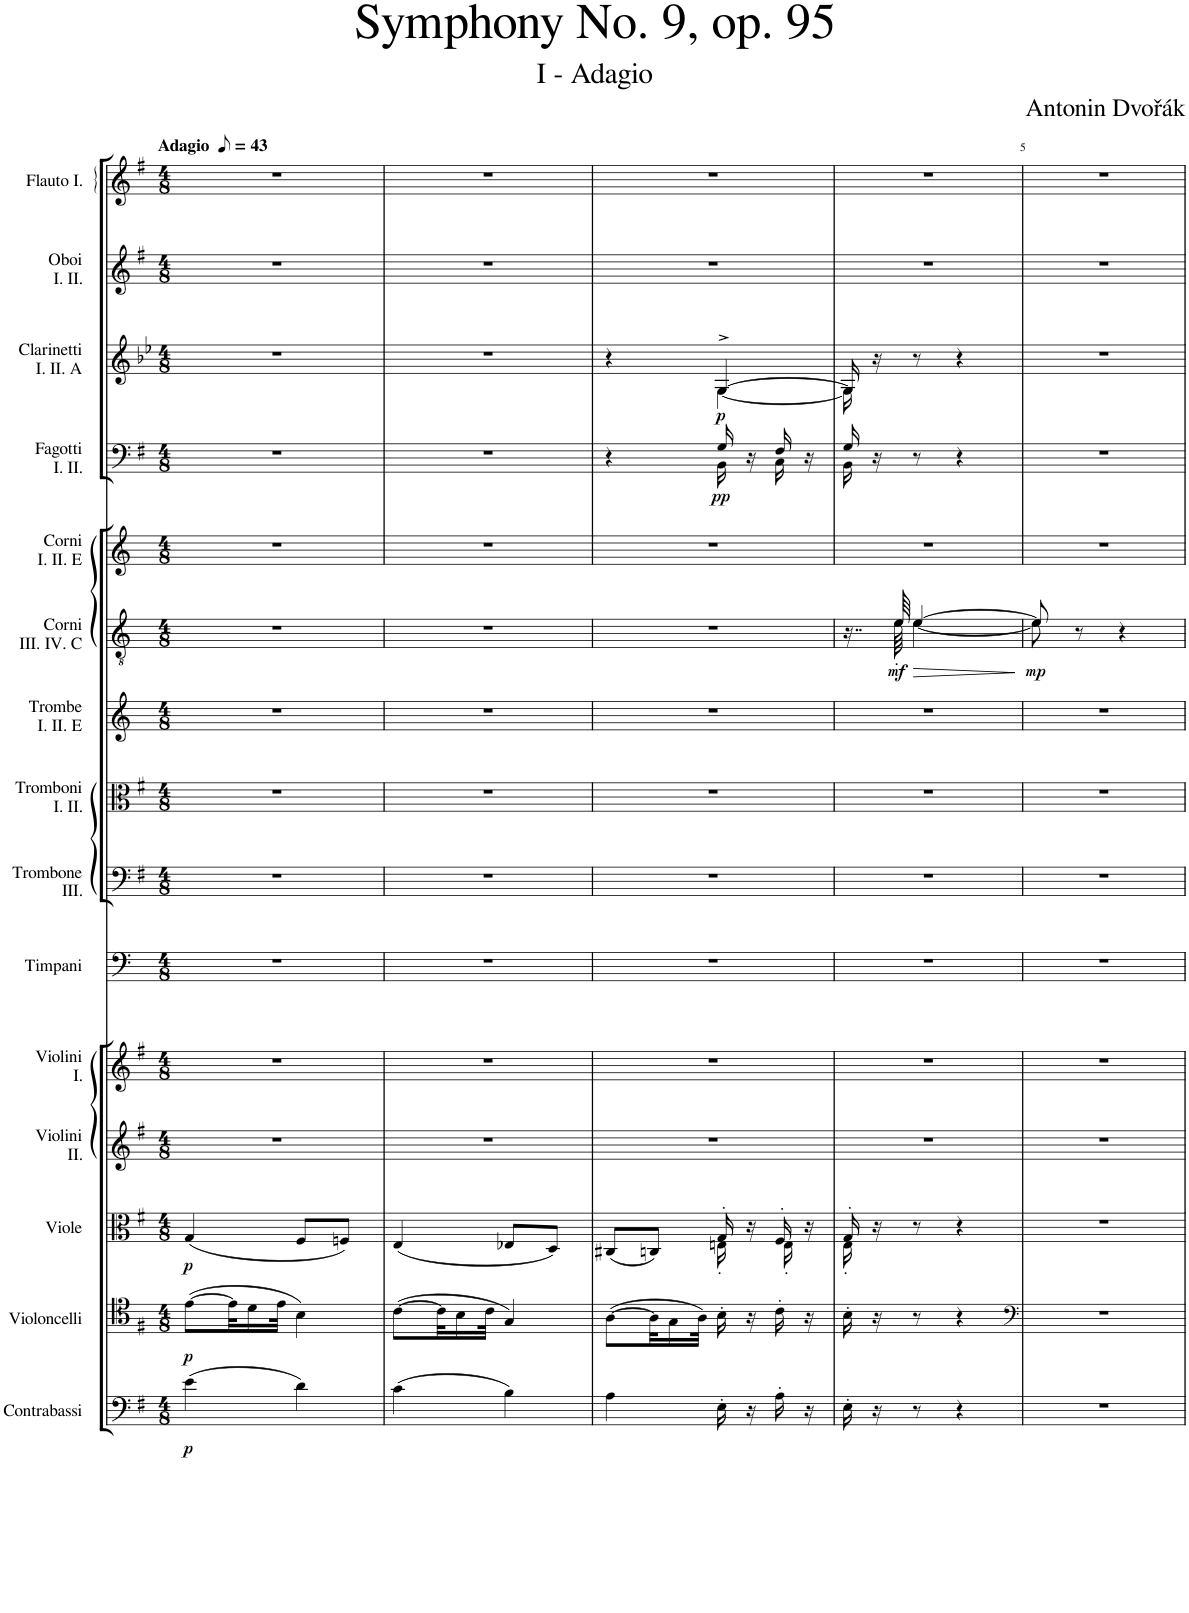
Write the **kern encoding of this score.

**kern	**dynam	**kern	**dynam	**kern	**dynam	**kern	**kern	**kern	**kern	**kern	**kern	**kern	**dynam	**kern	**kern	**dynam	**kern	**dynam	**kern	**kern
*part15	*part15	*part14	*part14	*part13	*part13	*part12	*part11	*part10	*part9	*part8	*part7	*part6	*part6	*part5	*part4	*part4	*part3	*part3	*part2	*part1
*staff15	*staff15	*staff14	*staff14	*staff13	*staff13	*staff12	*staff11	*staff10	*staff9	*staff8	*staff7	*staff6	*staff6	*staff5	*staff4	*staff4	*staff3	*staff3	*staff2	*staff1
*I"Contrabassi	*	*I"Violoncelli	*	*I"Viole	*	*I"Violini II.	*I"Violini I.	*I"Timpani	*I"Trombone III.	*I"Tromboni I. II.	*I"Trombe I. II. E	*I"Corni III. IV. C	*	*I"Corni I. II. E	*I"Fagotti I. II.	*	*I"Clarinetti I. II. A	*	*I"Oboi I. II.	*I"Flauto I.
*I'Cb.	*	*I'Vcl.	*	*I'Vle	*	*I'Viol. II.	*I'Viol. I.	*I'Timp.	*I'Trbn. III.	*I'Trbni. I. II.	*I'Trbe. I. II.	*I'Cor. III. IV.	*	*I'Cor. I. II.	*I'Fag. I. II.	*	*I'Cl. I. II.	*	*I'Ob. I. II.	*
*clefF4	*	*clefC4	*	*clefC3	*	*clefG2	*clefG2	*clefF4	*clefF4	*clefC3	*clefG2	*clefGv2	*	*clefG2	*clefF4	*	*clefG2	*	*clefG2	*clefG2
*Trd7c12	*	*	*	*	*	*	*	*	*	*	*Trd-3c-4	*Trd7c12	*	*Trd5c8	*	*	*Trd2c3	*	*	*
*k[f#]	*	*k[f#]	*	*k[f#]	*	*k[f#]	*k[f#]	*k[]	*k[f#]	*k[f#]	*k[]	*k[]	*	*k[]	*k[f#]	*	*k[b-e-]	*	*k[f#]	*k[f#]
*M4/8	*	*M4/8	*	*M4/8	*	*M4/8	*M4/8	*M4/8	*M4/8	*M4/8	*M4/8	*M4/8	*	*M4/8	*M4/8	*	*M4/8	*	*M4/8	*M4/8
*MM22	*	*MM22	*	*MM22	*	*MM22	*MM22	*MM22	*MM22	*MM22	*MM22	*MM22	*	*MM22	*MM22	*	*MM22	*	*MM22	*MM22
=1	=1	=1	=1	=1	=1	=1	=1	=1	=1	=1	=1	=1	=1	=1	=1	=1	=1	=1	=1	=1
!	!	!	!	!	!	!	!	!	!	!	!	!	!	!	!	!	!	!	!	!LO:TX:a:B:t=Adagio
!	!LO:DY:b	!	!LO:DY:b	!	!LO:DY:b	!	!	!	!	!	!	!	!	!	!	!	!	!	!	!
(4e\	p	([8e\L	p	(4G/	p	2r	2r	2r	2r	2r	2r	2r	.	2r	2r	.	2r	.	2r	2r
.	.	32e\KL]	.	.	.	.	.	.	.	.	.	.	.	.	.	.	.	.	.	.
.	.	16d\	.	.	.	.	.	.	.	.	.	.	.	.	.	.	.	.	.	.
.	.	32e\JJk	.	.	.	.	.	.	.	.	.	.	.	.	.	.	.	.	.	.
4d\)	.	4B\)	.	8F#/L	.	.	.	.	.	.	.	.	.	.	.	.	.	.	.	.
.	.	.	.	8Fn/J)	.	.	.	.	.	.	.	.	.	.	.	.	.	.	.	.
=2	=2	=2	=2	=2	=2	=2	=2	=2	=2	=2	=2	=2	=2	=2	=2	=2	=2	=2	=2	=2
(4c\	.	([8c\L	.	(4E/	.	2r	2r	2r	2r	2r	2r	2r	.	2r	2r	.	2r	.	2r	2r
.	.	32c\KL]	.	.	.	.	.	.	.	.	.	.	.	.	.	.	.	.	.	.
.	.	16B\	.	.	.	.	.	.	.	.	.	.	.	.	.	.	.	.	.	.
.	.	32c\JJk	.	.	.	.	.	.	.	.	.	.	.	.	.	.	.	.	.	.
4B\)	.	4G/)	.	8E-X/L	.	.	.	.	.	.	.	.	.	.	.	.	.	.	.	.
.	.	.	.	8D/J)	.	.	.	.	.	.	.	.	.	.	.	.	.	.	.	.
=3	=3	=3	=3	=3	=3	=3	=3	=3	=3	=3	=3	=3	=3	=3	=3	=3	=3	=3	=3	=3
*	*	*	*	*^	*	*	*	*	*	*	*	*	*	*	*^	*	*^	*	*	*
4A\	.	([8A\L	.	(8C#X/L	4ryy	.	2r	2r	2r	2r	2r	2r	2r	.	2r	4r	4ryy	.	4r	4ryy	.	2r	2r
.	.	32A\KL]	.	8Cn/J)	.	.	.	.	.	.	.	.	.	.	.	.	.	.	.	.	.	.	.
.	.	16G\	.	.	.	.	.	.	.	.	.	.	.	.	.	.	.	.	.	.	.	.	.
.	.	32A\JJk)	.	.	.	.	.	.	.	.	.	.	.	.	.	.	.	.	.	.	.	.	.
!	!	!	!	!	!	!	!	!	!	!	!	!	!	!	!	!	!	!LO:DY:b	!	!	!LO:DY:b	!	!
16E'\	.	16B'\	.	16G'/	16En'\	.	.	.	.	.	.	.	.	.	.	16G/	16BB\	pp	[4G^>/	[4G\	p	.	.
16r	.	16r	.	16r	16ryy	.	.	.	.	.	.	.	.	.	.	16r	16ryy	.	.	.	.	.	.
16A'\	.	16c'\	.	16F#'/	16E'\	.	.	.	.	.	.	.	.	.	.	16F#/	16C\	.	.	.	.	.	.
16r	.	16r	.	16r	16ryy	.	.	.	.	.	.	.	.	.	.	16r	16ryy	.	.	.	.	.	.
=4	=4	=4	=4	=4	=4	=4	=4	=4	=4	=4	=4	=4	=4	=4	=4	=4	=4	=4	=4	=4	=4	=4	=4
*	*	*	*	*	*	*	*	*	*	*	*	*	*^	*	*	*	*	*	*	*	*	*	*
16E'\	.	16B'\	.	16G'/	16E'\	.	2r	2r	2r	2r	2r	2r	16..r	16..ryy	.	2r	16G/	16BB\	.	16G/]	16G\]	.	2r	2r
16r	.	16r	.	16r	16ryy	.	.	.	.	.	.	.	.	.	.	.	16r	16ryy	.	16r	16ryy	.	.	.
!	!	!	!	!	!	!	!	!	!	!	!	!	!	!	!LO:DY:b	!	!	!	!	!	!	!	!	!
.	.	.	.	.	.	.	.	.	.	.	.	.	64e/	64e'\	mf	.	.	.	.	.	.	.	.	.
!	!	!	!	!	!	!	!	!	!	!	!	!	!	!	!LO:HP:b	!	!	!	!	!	!	!	!	!
8r	.	8r	.	8r	8ryy	.	.	.	.	.	.	.	[4.e/	[4.e\	>	.	8r	8ryy	.	8r	8ryy	.	.	.
4r	.	4r	.	4r	4ryy	.	.	.	.	.	.	.	.	.	.	.	4r	4ryy	.	4r	4ryy	.	.	.
*	*	*	*	*	*	*	*	*	*	*	*	*	*	*	*	*	*v	*v	*	*	*	*	*	*
*	*	*	*	*v	*v	*	*	*	*	*	*	*	*v	*v	*	*	*	*	*v	*v	*	*	*
.	.	.	.	.	.	.	.	.	.	.	.	.	]	.	.	.	.	.	.	.
=5	=5	=5	=5	=5	=5	=5	=5	=5	=5	=5	=5	=5	=5	=5	=5	=5	=5	=5	=5	=5
*	*	*clefF4	*	*	*	*	*	*	*	*	*	*	*	*	*	*	*	*	*	*
*	*	*	*	*	*	*	*	*	*	*	*	*^	*	*	*	*	*	*	*	*
!	!	!	!	!	!	!	!	!	!	!	!	!	!	!LO:DY:b	!	!	!	!	!	!	!
2r	.	2r	.	2r	.	2r	2r	2r	2r	2r	2r	8e/]	8e\]	mp	2r	2r	.	2r	.	2r	2r
.	.	.	.	.	.	.	.	.	.	.	.	8r	8ryy	.	.	.	.	.	.	.	.
.	.	.	.	.	.	.	.	.	.	.	.	4r	4ryy	.	.	.	.	.	.	.	.
*	*	*	*	*	*	*	*	*	*	*	*	*v	*v	*	*	*	*	*	*	*	*
=	=	=	=	=	=	=	=	=	=	=	=	=	=	=	=	=	=	=	=	=
*-	*-	*-	*-	*-	*-	*-	*-	*-	*-	*-	*-	*-	*-	*-	*-	*-	*-	*-	*-	*-
